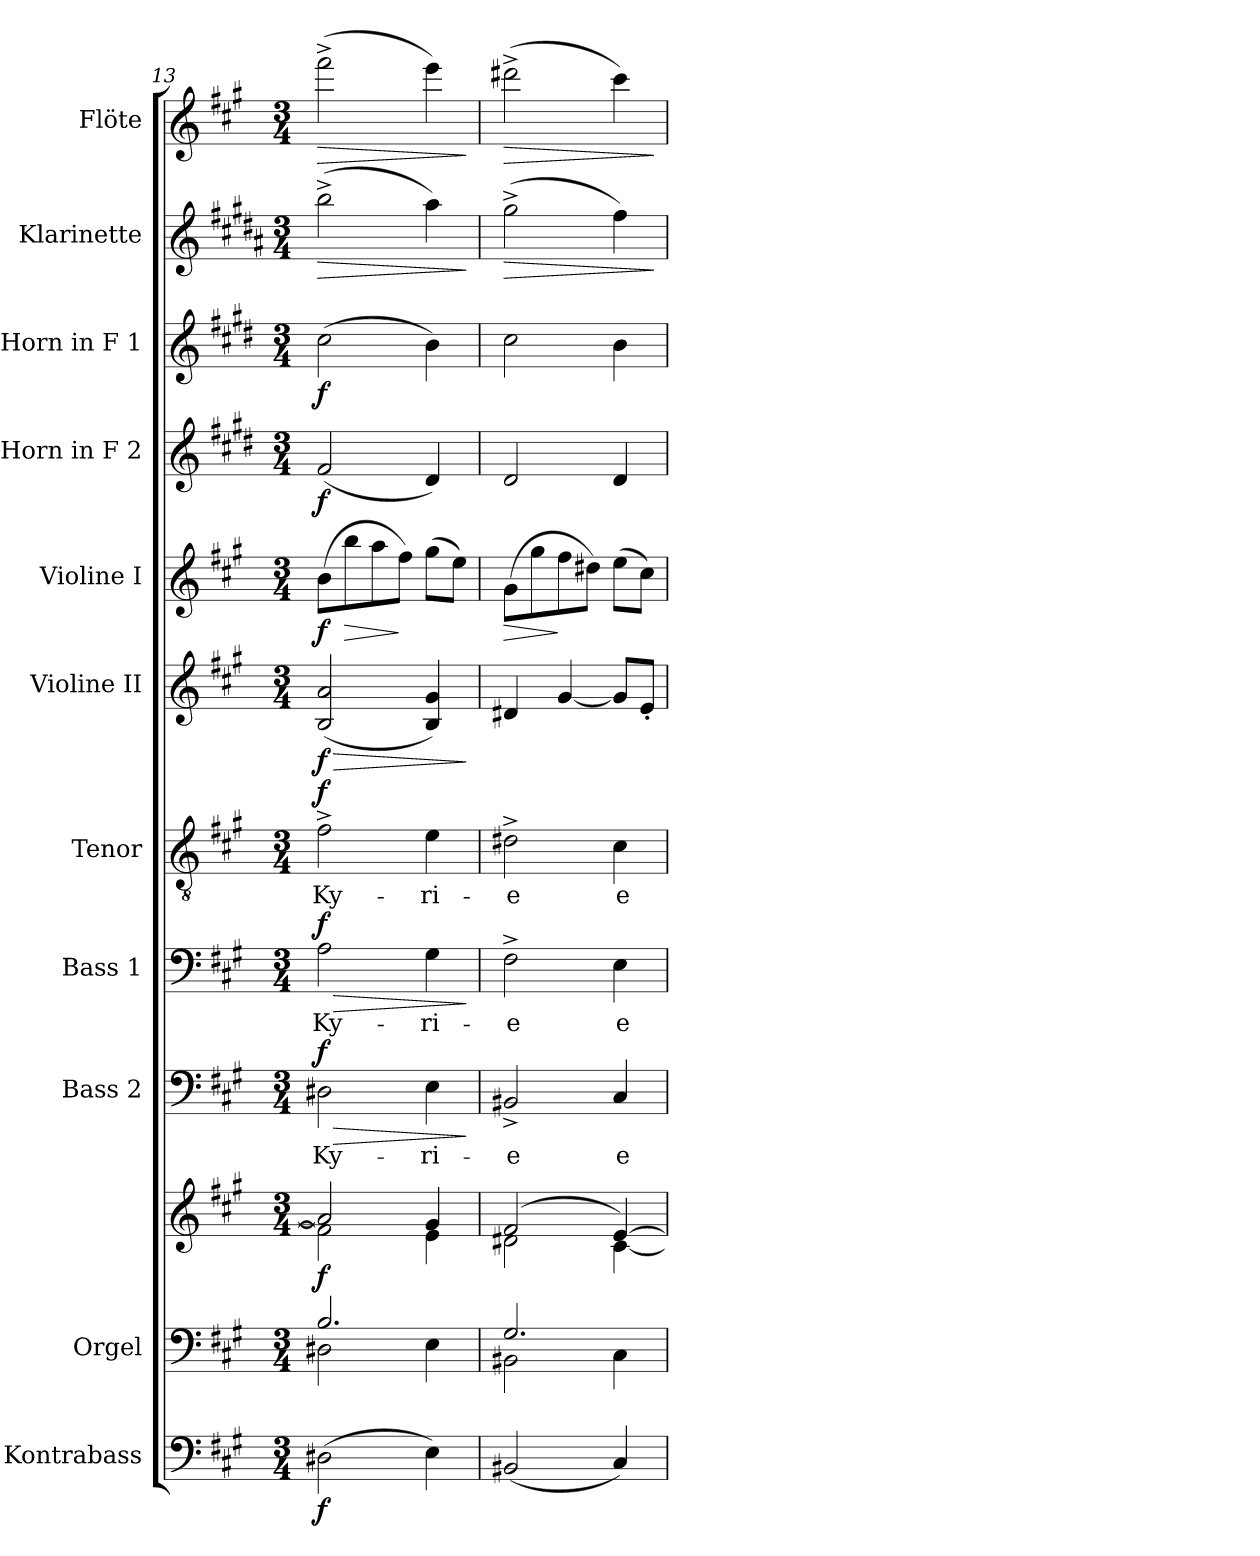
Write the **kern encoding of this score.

**kern	**dynam	**kern	**kern	**dynam	**kern	**text	**dynam	**kern	**text	**dynam	**kern	**text	**dynam	**kern	**dynam	**kern	**dynam	**kern	**dynam	**kern	**dynam	**kern	**dynam	**kern	**dynam
*part11	*part11	*part10	*part10	*part10	*part9	*part9	*part9	*part8	*part8	*part8	*part7	*part7	*part7	*part6	*part6	*part5	*part5	*part4	*part4	*part3	*part3	*part2	*part2	*part1	*part1
*staff12	*staff12	*staff11	*staff10	*staff10/11	*staff9	*staff9	*staff9	*staff8	*staff8	*staff8	*staff7	*staff7	*staff7	*staff6	*staff6	*staff5	*staff5	*staff4	*staff4	*staff3	*staff3	*staff2	*staff2	*staff1	*staff1
*I"Kontrabass	*	*I"Orgel	*	*	*I"Bass 2	*	*	*I"Bass 1	*	*	*I"Tenor	*	*	*I"Violine II	*	*I"Violine I	*	*I"Horn in F 2	*	*I"Horn in F 1	*	*I"Klarinette	*	*I"Flöte	*
*I'Kb.	*	*I'Org.	*	*	*I'B2.	*	*	*I'B1.	*	*	*I'T.	*	*	*I'Vl. II	*	*I'Vl. I	*	*	*	*	*	*I'Kl.	*	*I'Fl.	*
*clefF4	*	*clefF4	*clefG2	*	*clefF4	*	*	*clefF4	*	*	*clefGv2	*	*	*clefG2	*	*clefG2	*	*clefG2	*	*clefG2	*	*clefG2	*	*clefG2	*
*ITrd7c12	*	*	*	*	*	*	*	*	*	*	*	*	*	*	*	*	*	*ITrd4c7	*	*ITrd4c7	*	*ITrd1c2	*	*	*
*k[f#c#g#]	*	*k[f#c#g#]	*k[f#c#g#]	*	*k[f#c#g#]	*	*	*k[f#c#g#]	*	*	*k[f#c#g#]	*	*	*k[f#c#g#]	*	*k[f#c#g#]	*	*k[f#c#g#]	*	*k[f#c#g#]	*	*k[f#c#g#]	*	*k[f#c#g#]	*
*A:	*	*A:	*A:	*	*A:	*	*	*A:	*	*	*A:	*	*	*A:	*	*A:	*	*A:	*	*A:	*	*A:	*	*A:	*
*M3/4	*	*M3/4	*M3/4	*	*M3/4	*	*	*M3/4	*	*	*M3/4	*	*	*M3/4	*	*M3/4	*	*M3/4	*	*M3/4	*	*M3/4	*	*M3/4	*
=13	=13	=13	=13	=13	=13	=13	=13	=13	=13	=13	=13	=13	=13	=13	=13	=13	=13	=13	=13	=13	=13	=13	=13	=13	=13
*	*	*^	*^	*	*	*	*	*	*	*	*	*	*	*	*	*	*	*	*	*	*	*	*	*	*
!	!LO:DY:b	!	!	!	!	!LO:DY:b	!	!LO:LY:b	!LO:HP:b	!	!LO:LY:b	!LO:HP:b	!	!LO:LY:b	!	!	!LO:HP:b	!	!	!	!	!	!	!	!LO:HP:b	!	!LO:HP:b
!	!	!	!	!	!	!	!	!	!LO:DY:n=1:a	!	!	!LO:DY:n=1:a	!	!	!LO:DY:a	!	!LO:DY:n=1:b	!	!LO:DY:b	!	!LO:DY:b	!	!LO:DY:b	!	!	!	!
(>2DD#X\	f	2.B/	2D#X\	2a/]	2f#\]	f	2D#X\	Ky-	> f	2A\	Ky-	> f	2f#^>\	Ky-	f	(2B/ 2a/	> f	(>8b\L	f	(<2B/	f	(>2f#\	f	(>2aa^>\	>	(>2fff#^>\	>
!	!	!	!	!	!	!	!	!	!	!	!	!	!	!	!	!	!	!	!LO:HP:b	!	!	!	!	!	!	!	!
.	.	.	.	.	.	.	.	.	.	.	.	.	.	.	.	.	.	8bb\	>	.	.	.	.	.	.	.	.
.	.	.	.	.	.	.	.	.	.	.	.	.	.	.	.	.	.	8aa\	.	.	.	.	.	.	.	.	.
.	.	.	.	.	.	.	.	.	.	.	.	.	.	.	.	.	.	8ff#\J)	]	.	.	.	.	.	.	.	.
!	!	!	!	!	!	!	!	!LO:LY:b	!	!	!LO:LY:b	!	!	!LO:LY:b	!	!	!	!	!	!	!	!	!	!	!	!	!
4EE\)	.	.	4E\	4g#/	4e\	.	4E\	-ri-	.	4G#\	-ri-	.	4e\	-ri-	.	4B/ 4g#/)	.	(>8gg#\L	.	4G#/)	.	4e\)	.	4gg#\)	.	4eee\)	.
.	.	.	.	.	.	.	.	.	.	.	.	.	.	.	.	.	.	8ee\J)	.	.	.	.	.	.	.	.	.
*	*	*v	*v	*	*	*	*	*	*	*	*	*	*	*	*	*	*	*	*	*	*	*	*	*	*	*	*
*	*	*	*v	*v	*	*	*	*	*	*	*	*	*	*	*	*	*	*	*	*	*	*	*	*	*	*
.	.	.	.	.	.	.	]	.	.	]	.	.	.	.	]	.	.	.	.	.	.	.	]	.	]
=14	=14	=14	=14	=14	=14	=14	=14	=14	=14	=14	=14	=14	=14	=14	=14	=14	=14	=14	=14	=14	=14	=14	=14	=14	=14
*	*	*^	*^	*	*	*	*	*	*	*	*	*	*	*	*	*	*	*	*	*	*	*	*	*	*
!	!	!	!	!	!	!	!	!LO:LY:b	!	!	!LO:LY:b	!	!	!LO:LY:b	!	!	!	!	!LO:HP:b	!	!	!	!	!	!LO:HP:b	!	!LO:HP:b
(<2BBB#X/	.	2.G#/	2BB#X\	(2f#/	2d#X\	.	2BB#X^>/	-e	.	2F#^>\	-e	.	2d#X^>\	-e	.	4d#X/	.	(>8g#\L	>	2G#/	.	2f#\	.	(>2ff#^>\	>	(>2ddd#X^>\	>
.	.	.	.	.	.	.	.	.	.	.	.	.	.	.	.	.	.	8gg#\	.	.	.	.	.	.	.	.	.
.	.	.	.	.	.	.	.	.	.	.	.	.	.	.	.	[4g#/	.	8ff#\	]	.	.	.	.	.	.	.	.
.	.	.	.	.	.	.	.	.	.	.	.	.	.	.	.	.	.	8dd#X\J)	.	.	.	.	.	.	.	.	.
!	!	!	!	!	!	!	!	!LO:LY:b	!	!	!LO:LY:b	!	!	!LO:LY:b	!	!	!	!	!	!	!	!	!	!	!	!	!
4CC#/)	.	.	4C#\	[>4e/)	[<4c#\	.	4C#/	e-	.	4E\	e-	.	4c#\	e-	.	8g#/L]	.	(>8ee\L	.	4G#/	.	4e\	.	4ee\)	.	4ccc#\)	.
.	.	.	.	.	.	.	.	.	.	.	.	.	.	.	.	8e'</J	.	8cc#\J)	.	.	.	.	.	.	.	.	.
*	*	*v	*v	*	*	*	*	*	*	*	*	*	*	*	*	*	*	*	*	*	*	*	*	*	*	*	*
*	*	*	*v	*v	*	*	*	*	*	*	*	*	*	*	*	*	*	*	*	*	*	*	*	*	*	*
.	.	.	.	.	.	.	.	.	.	.	.	.	.	.	.	.	.	.	.	.	.	.	]	.	]
=	=	=	=	=	=	=	=	=	=	=	=	=	=	=	=	=	=	=	=	=	=	=	=	=	=
*-	*-	*-	*-	*-	*-	*-	*-	*-	*-	*-	*-	*-	*-	*-	*-	*-	*-	*-	*-	*-	*-	*-	*-	*-	*-
